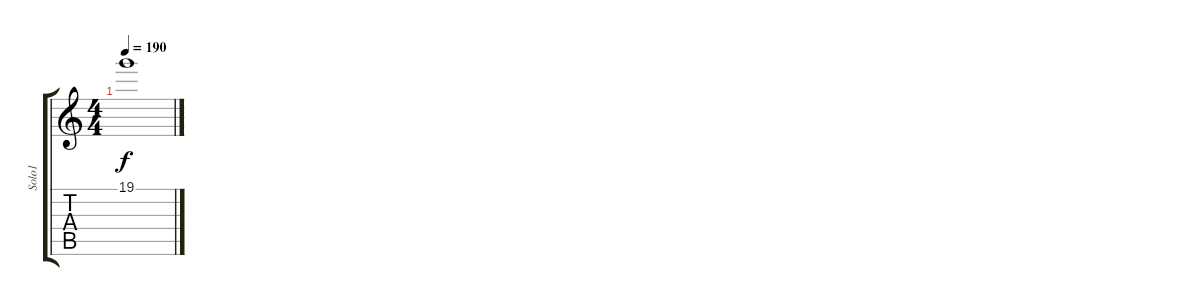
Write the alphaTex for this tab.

\track ("Solo1" "Solo1") {instrument distortionguitar}
\staff {score tabs}
\tuning (C4 G3 Eb3 Bb2 F2 C2) {hide}
\ts (4 4)
\tempo 190
\clef g2
\ks c
19.1{t}.1{dy f}
